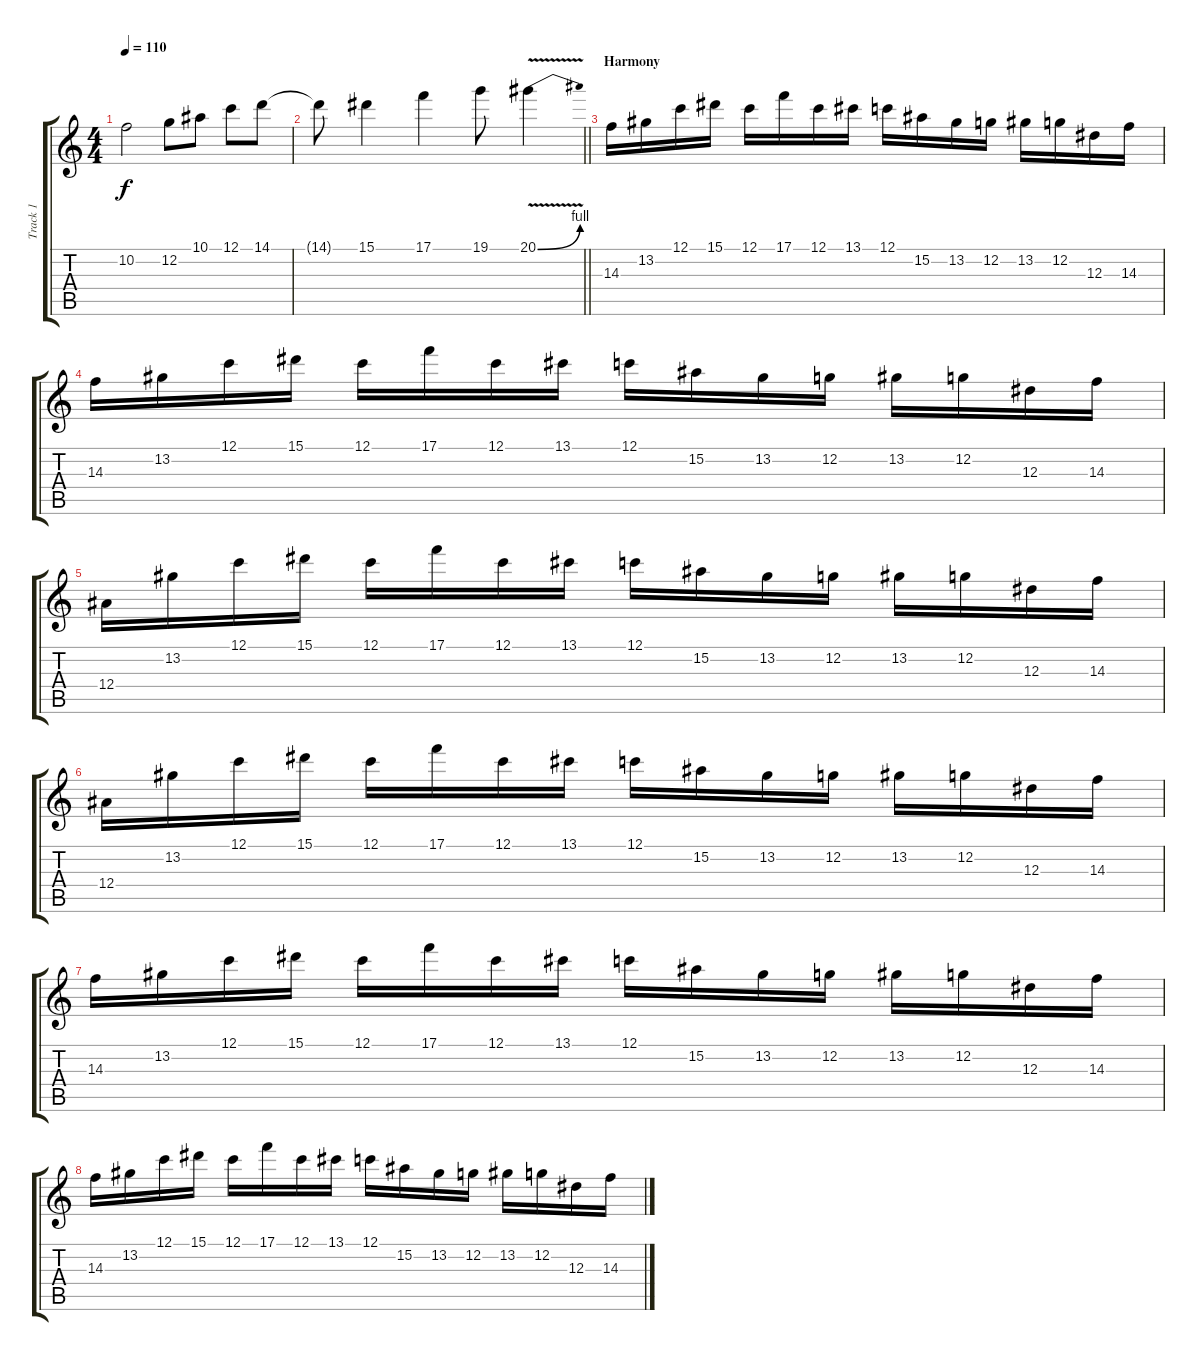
\track ("Track 1" "Track 1") {instrument distortionguitar}
\staff {score tabs}
\tuning (C4 G3 Eb3 Bb2 F2 C2) {hide}
\ts (4 4)
\tempo 110
\clef g2
\ks c
10.2{t}.2{dy f} 12.2.8 10.1.8 12.1.8 14.1.8 |
\barLineRight lightlight
14.1{t}.8 15.1.4 17.1.4 19.1.8 20.1{be (bend 0 0 60 4) v}.4 |
\section ("" "Harmony")
14.3.16 13.2.16 12.1.16 15.1.16 12.1.16 17.1.16 12.1.16 13.1.16 12.1.16 15.2.16 13.2.16 12.2.16 13.2.16 12.2.16 12.3.16 14.3.16 |
14.3.16 13.2.16 12.1.16 15.1.16 12.1.16 17.1.16 12.1.16 13.1.16 12.1.16 15.2.16 13.2.16 12.2.16 13.2.16 12.2.16 12.3.16 14.3.16 |
12.4.16 13.2.16 12.1.16 15.1.16 12.1.16 17.1.16 12.1.16 13.1.16 12.1.16 15.2.16 13.2.16 12.2.16 13.2.16 12.2.16 12.3.16 14.3.16 |
12.4.16 13.2.16 12.1.16 15.1.16 12.1.16 17.1.16 12.1.16 13.1.16 12.1.16 15.2.16 13.2.16 12.2.16 13.2.16 12.2.16 12.3.16 14.3.16 |
14.3.16 13.2.16 12.1.16 15.1.16 12.1.16 17.1.16 12.1.16 13.1.16 12.1.16 15.2.16 13.2.16 12.2.16 13.2.16 12.2.16 12.3.16 14.3.16 |
14.3.16 13.2.16 12.1.16 15.1.16 12.1.16 17.1.16 12.1.16 13.1.16 12.1.16 15.2.16 13.2.16 12.2.16 13.2.16 12.2.16 12.3.16 14.3.16
